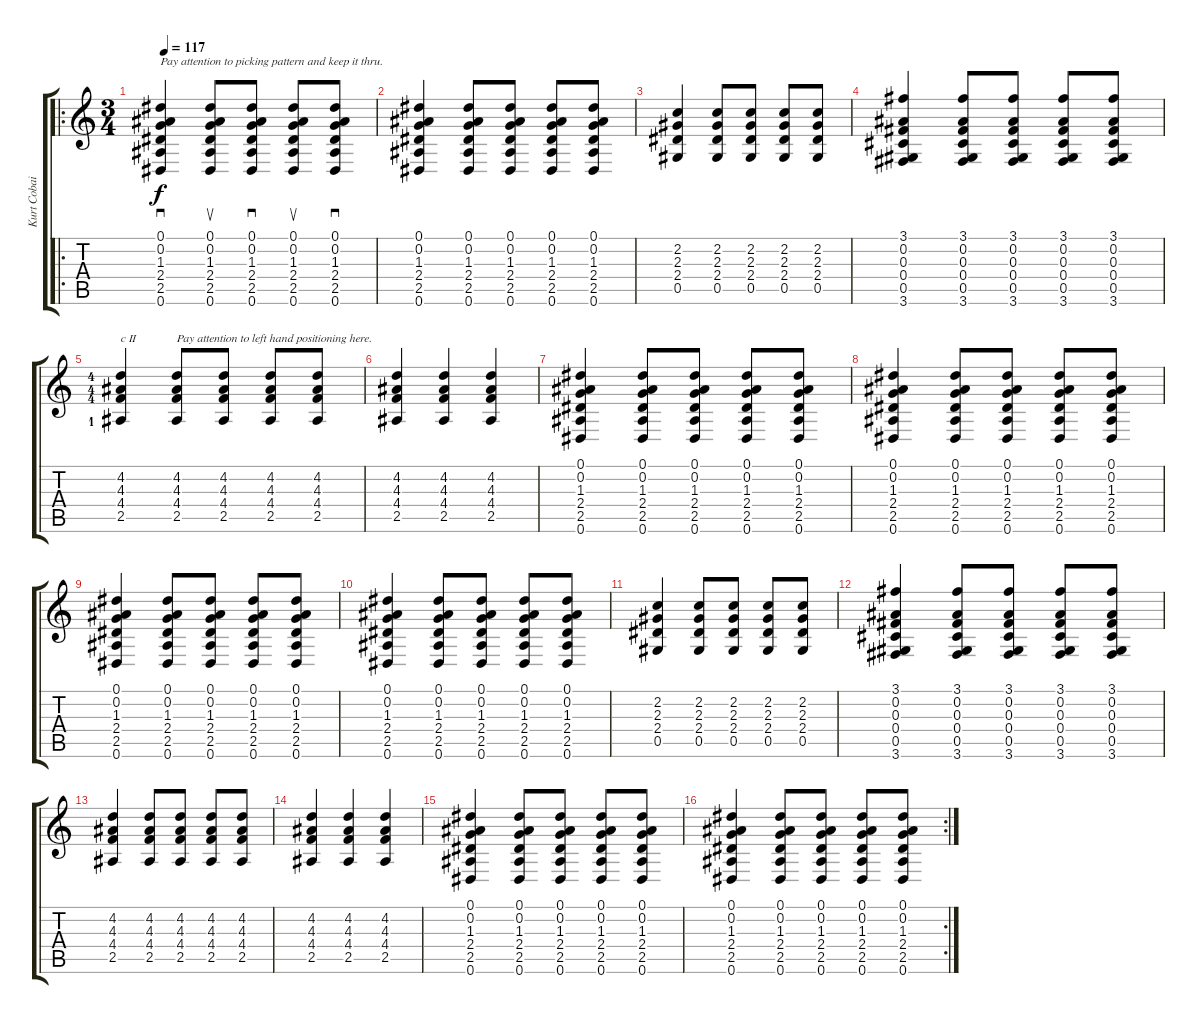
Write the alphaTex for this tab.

\track ("Kurt Cobain-Guitar" "Kurt Cobai") {instrument acousticguitarnylon}
\staff {score tabs}
\tuning (Eb4 Bb3 Gb3 Db3 Ab2 Eb2) {hide}
\ro
\ts (3 4)
\tempo 117
\clef g2
\ks c
(0.1 0.2 1.3 2.4 2.5 0.6).4{sd txt "Pay attention to picking pattern and keep it thru." dy f} (0.1 0.2 1.3 2.4 2.5 0.6).8{su} (0.1 0.2 1.3 2.4 2.5 0.6).8{sd} (0.1 0.2 1.3 2.4 2.5 0.6).8{su} (0.1 0.2 1.3 2.4 2.5 0.6).8{sd} |
(0.1 0.2 1.3 2.4 2.5 0.6).4 (0.1 0.2 1.3 2.4 2.5 0.6).8 (0.1 0.2 1.3 2.4 2.5 0.6).8 (0.1 0.2 1.3 2.4 2.5 0.6).8 (0.1 0.2 1.3 2.4 2.5 0.6).8 |
(2.2 2.3 2.4 0.5).4 (2.2 2.3 2.4 0.5).8 (2.2 2.3 2.4 0.5).8 (2.2 2.3 2.4 0.5).8 (2.2 2.3 2.4 0.5).8 |
(3.1 0.2 0.3 0.4 0.5 3.6).4 (3.1 0.2 0.3 0.4 0.5 3.6).8 (3.1 0.2 0.3 0.4 0.5 3.6).8 (3.1 0.2 0.3 0.4 0.5 3.6).8 (3.1 0.2 0.3 0.4 0.5 3.6).8 |
(4.2{lf 5} 4.3{lf 5} 4.4{lf 5} 2.5{lf 2}).4{txt "c II"} (4.2 4.3 4.4 2.5).8{txt "Pay attention to left hand positioning here."} (4.2 4.3 4.4 2.5).8 (4.2 4.3 4.4 2.5).8 (4.2 4.3 4.4 2.5).8 |
(4.2 4.3 4.4 2.5).4 (4.2 4.3 4.4 2.5).4 (4.2 4.3 4.4 2.5).4 |
(0.1 0.2 1.3 2.4 2.5 0.6).4 (0.1 0.2 1.3 2.4 2.5 0.6).8 (0.1 0.2 1.3 2.4 2.5 0.6).8 (0.1 0.2 1.3 2.4 2.5 0.6).8 (0.1 0.2 1.3 2.4 2.5 0.6).8 |
(0.1 0.2 1.3 2.4 2.5 0.6).4 (0.1 0.2 1.3 2.4 2.5 0.6).8 (0.1 0.2 1.3 2.4 2.5 0.6).8 (0.1 0.2 1.3 2.4 2.5 0.6).8 (0.1 0.2 1.3 2.4 2.5 0.6).8 |
(0.1 0.2 1.3 2.4 2.5 0.6).4 (0.1 0.2 1.3 2.4 2.5 0.6).8 (0.1 0.2 1.3 2.4 2.5 0.6).8 (0.1 0.2 1.3 2.4 2.5 0.6).8 (0.1 0.2 1.3 2.4 2.5 0.6).8 |
(0.1 0.2 1.3 2.4 2.5 0.6).4 (0.1 0.2 1.3 2.4 2.5 0.6).8 (0.1 0.2 1.3 2.4 2.5 0.6).8 (0.1 0.2 1.3 2.4 2.5 0.6).8 (0.1 0.2 1.3 2.4 2.5 0.6).8 |
(2.2 2.3 2.4 0.5).4 (2.2 2.3 2.4 0.5).8 (2.2 2.3 2.4 0.5).8 (2.2 2.3 2.4 0.5).8 (2.2 2.3 2.4 0.5).8 |
(3.1 0.2 0.3 0.4 0.5 3.6).4 (3.1 0.2 0.3 0.4 0.5 3.6).8 (3.1 0.2 0.3 0.4 0.5 3.6).8 (3.1 0.2 0.3 0.4 0.5 3.6).8 (3.1 0.2 0.3 0.4 0.5 3.6).8 |
(4.2 4.3 4.4 2.5).4 (4.2 4.3 4.4 2.5).8 (4.2 4.3 4.4 2.5).8 (4.2 4.3 4.4 2.5).8 (4.2 4.3 4.4 2.5).8 |
(4.2 4.3 4.4 2.5).4 (4.2 4.3 4.4 2.5).4 (4.2 4.3 4.4 2.5).4 |
(0.1 0.2 1.3 2.4 2.5 0.6).4 (0.1 0.2 1.3 2.4 2.5 0.6).8 (0.1 0.2 1.3 2.4 2.5 0.6).8 (0.1 0.2 1.3 2.4 2.5 0.6).8 (0.1 0.2 1.3 2.4 2.5 0.6).8 |
\rc 2
(0.1 0.2 1.3 2.4 2.5 0.6).4 (0.1 0.2 1.3 2.4 2.5 0.6).8 (0.1 0.2 1.3 2.4 2.5 0.6).8 (0.1 0.2 1.3 2.4 2.5 0.6).8 (0.1 0.2 1.3 2.4 2.5 0.6).8
